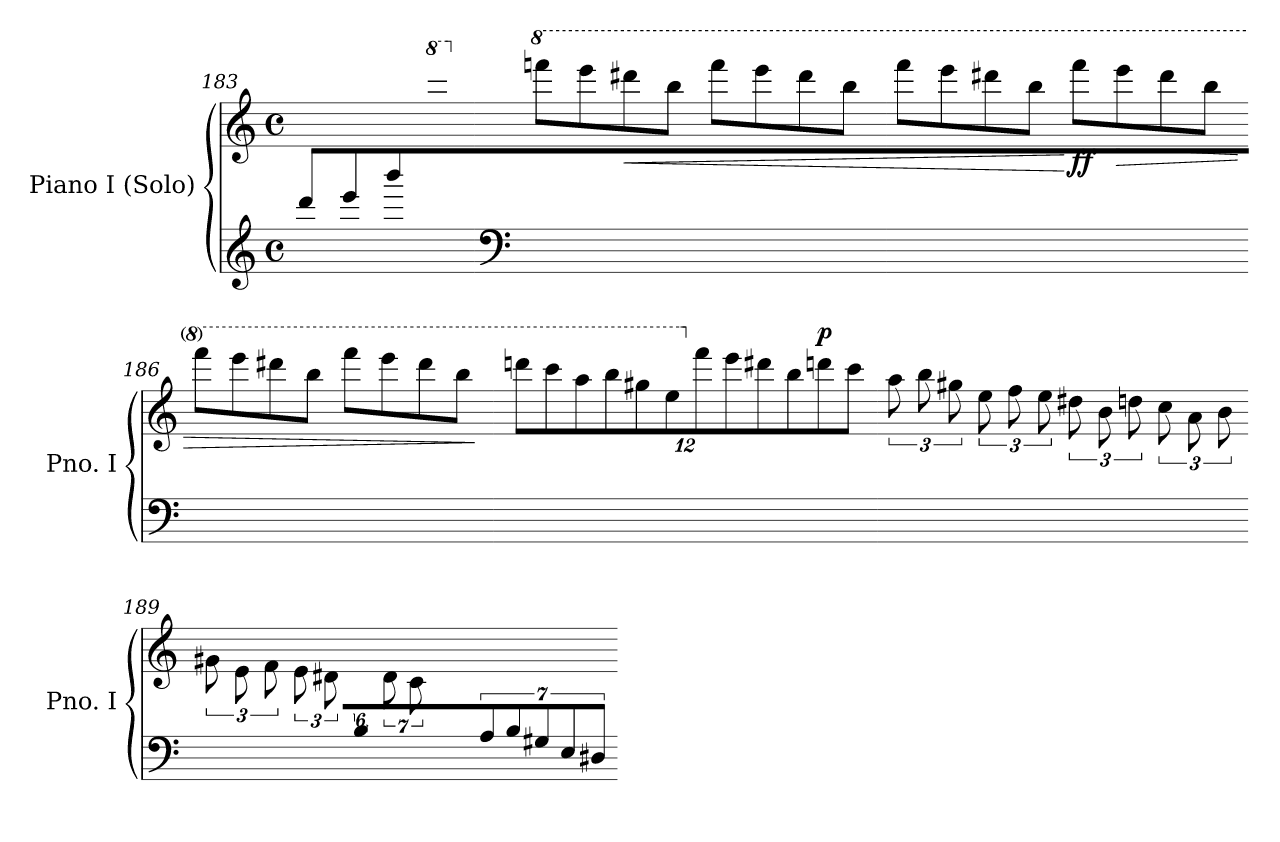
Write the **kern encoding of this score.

**kern	**kern	**dynam
*part1	*part1	*part1
*staff2	*staff1	*staff1/2
*I"Piano I (Solo)	*	*
*I'Pno. I	*	*
!!LO:LB:g=z
*clefG2	*clefG2	*
*k[]	*k[]	*
*M4/4	*M4/4	*
*met(c)	*met(c)	*
=183	=183	=183
*^	*^	*
8ddd!/L	4ryy	2ryy	4.ryy	.
8eee!/	.	.	.	.
8bbb!/	8ryy	.	.	.
*	*	*8va	*	*
8ryy	8ryy	.	8dddd#X!\J	.
*v	*v	*	*	*
*	*v	*v	*
=184-	=184-	=184-
*clefF4	*	*
*	*X8va	*
*	*8va	*
1ryy	8ffffn!\L	.
.	8eeee!\	.
!	!	!LO:HP:b
.	8dddd#X!\	<
.	8bbb!\J	.
.	8ffff!\L	.
.	8eeee!\	.
.	8dddd#!\	.
.	8bbb!\J	.
=185-	=185-	=185-
1ryy	8ffff!\L	.
.	8eeee!\	.
.	8dddd#X!\	.
.	8bbb!\J	.
!	!	!LO:DY:n=1:b
.	8ffff!\L	[ ff
!	!	!LO:HP:b
.	8eeee!\	>
.	8dddd#!\	.
.	8bbb!\J	.
=186-	=186-	=186-
1ryy	8ffff!\L	.
.	8eeee!\	.
.	8dddd#X!\	.
.	8bbb!\J	.
.	8ffff!\L	.
.	8eeee!\	.
.	8dddd#!\	.
.	8bbb!\J	.
.	.	]
=187-	=187-	=187-
2ryy	12ddddn!\L	.
.	12cccc!\	.
.	12aaa!\	.
.	12bbb!\	.
.	12ggg#X!\	.
.	12eee!\	.
*	*X8va	*
4ryy	12fff!\	.
.	12eee!\	.
.	12ddd#X!\	.
4ryy	12bb!\	.
!	!	!LO:DY:a
.	12dddn!\	p
.	12ccc!\J	.
!!LO:PB:g=z
=188-	=188-	=188-
1ryy	12aa!\L	.
.	12bb!\	.
.	12gg#X!\	.
.	12ee!\	.
.	12ff!\	.
.	12ee!\	.
.	12dd#X!\	.
.	12b!\	.
.	12ddn!\	.
.	12cc!\	.
.	12a!\	.
.	12b!\	.
=189-	=189-	=189-
*^	*	*
12%5ryy	1ryy	12g#X!\	.
.	.	12e!\	.
.	.	12f!\	.
.	.	12e!\	.
.	.	12d#X!\	.
12B!/	.	12ryy	.
7ryy	.	14d#!\	.
.	.	14c!\	.
14A!/	.	14%5ryy	.
14B!/	.	.	.
14G#X!/	.	.	.
14E!/	.	.	.
14D#X!/J	.	.	.
*v	*v	*	*
=-	=-	=-
*-	*-	*-
